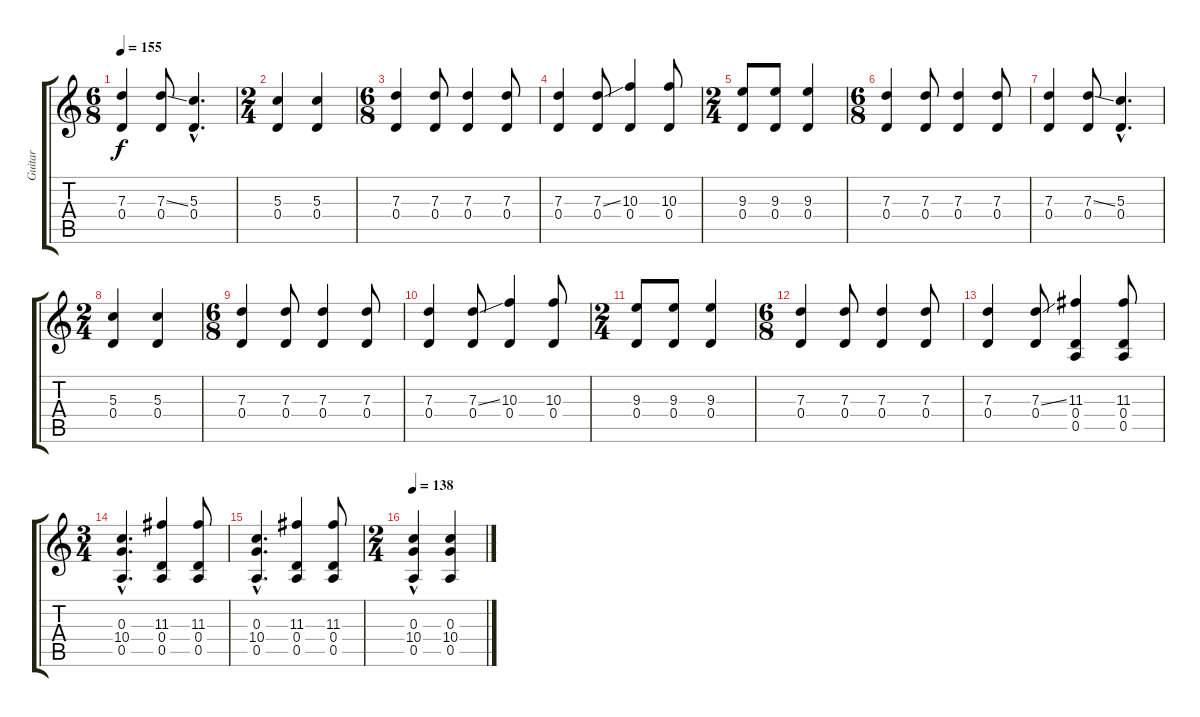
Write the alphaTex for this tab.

\track ("Guitar" "Guitar") {instrument distortionguitar}
\staff {score tabs}
\tuning (E4 B3 G3 D3 A2 D2) {hide}
\ts (6 8)
\tempo 155
\clef g2
\ks c
(7.3 0.4).4{dy f} (7.3{ss} 0.4).8 (5.3{hac} 0.4{hac}).4{d} |
\ts (2 4)
(5.3 0.4).4 (5.3 0.4).4 |
\ts (6 8)
(7.3 0.4).4 (7.3 0.4).8 (7.3 0.4).4 (7.3 0.4).8 |
(7.3 0.4).4 (7.3{ss} 0.4).8 (10.3 0.4).4 (10.3 0.4).8 |
\ts (2 4)
(9.3 0.4).8 (9.3 0.4).8 (9.3 0.4).4 |
\ts (6 8)
(7.3 0.4).4 (7.3 0.4).8 (7.3 0.4).4 (7.3 0.4).8 |
(7.3 0.4).4 (7.3{ss} 0.4).8 (5.3{hac} 0.4{hac}).4{d} |
\ts (2 4)
(5.3 0.4).4 (5.3 0.4).4 |
\ts (6 8)
(7.3 0.4).4 (7.3 0.4).8 (7.3 0.4).4 (7.3 0.4).8 |
(7.3 0.4).4 (7.3{ss} 0.4).8 (10.3 0.4).4 (10.3 0.4).8 |
\ts (2 4)
(9.3 0.4).8 (9.3 0.4).8 (9.3 0.4).4 |
\ts (6 8)
(7.3 0.4).4 (7.3 0.4).8 (7.3 0.4).4 (7.3 0.4).8 |
(7.3 0.4).4 (7.3{ss} 0.4).8 (11.3 0.4 0.5).4 (11.3 0.4 0.5).8 |
\ts (3 4)
(0.3{hac} 10.4{hac} 0.5{hac}).4{d} (11.3 0.4 0.5).4 (11.3 0.4 0.5).8 |
(0.3{hac} 10.4{hac} 0.5{hac}).4{d} (11.3 0.4 0.5).4 (11.3 0.4 0.5).8 |
\ts (2 4)
\tempo 138
(0.3 10.4 0.5{hac}).4 (0.3 10.4 0.5).4
